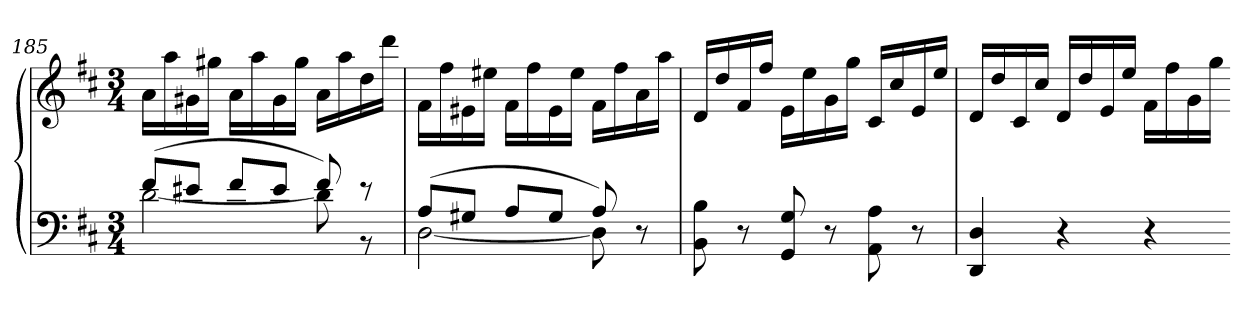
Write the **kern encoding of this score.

**kern	**kern
*part1	*part1
*staff2	*staff1
*clefF4	*clefG2
*k[f#c#]	*k[f#c#]
*D:	*D:
*M3/4	*M3/4
=185	=185
*^	*
(8f#L	[2d	16aLL
.	.	16aa
8e#XJ	.	16g#X
.	.	16gg#XJJ
8f#L	.	16aLL
.	.	16aa
8e#J	.	16g#
.	.	16gg#JJ
8f#)	8d]	16aLL
.	.	16aa
8r	8r	16dd
.	.	16dddJJ
=186	=186	=186
(8AL	[2D	16f#LL
.	.	16ff#
8G#XJ	.	16e#X
.	.	16ee#XJJ
8AL	.	16f#LL
.	.	16ff#
8G#J	.	16e#
.	.	16ee#JJ
8A)	8D]	16f#LL
.	.	16ff#
8r	8ryy	16a
.	.	16aaJJ
*v	*v	*
=187	=187
8BB 8B	16dLL
.	16dd
8r	16f#
.	16ff#JJ
8GG 8G	16eLL
.	16ee
8r	16g
.	16ggJJ
8AA 8A	16c#LL
.	16cc#
8r	16e
.	16eeJJ
=188	=188
4DD 4D	16dLL
.	16dd
.	16c#
.	16cc#JJ
4r	16dLL
.	16dd
.	16e
.	16eeJJ
4r	16f#LL
.	16ff#
.	16g
.	16ggJJ
=-	=-
*-	*-
